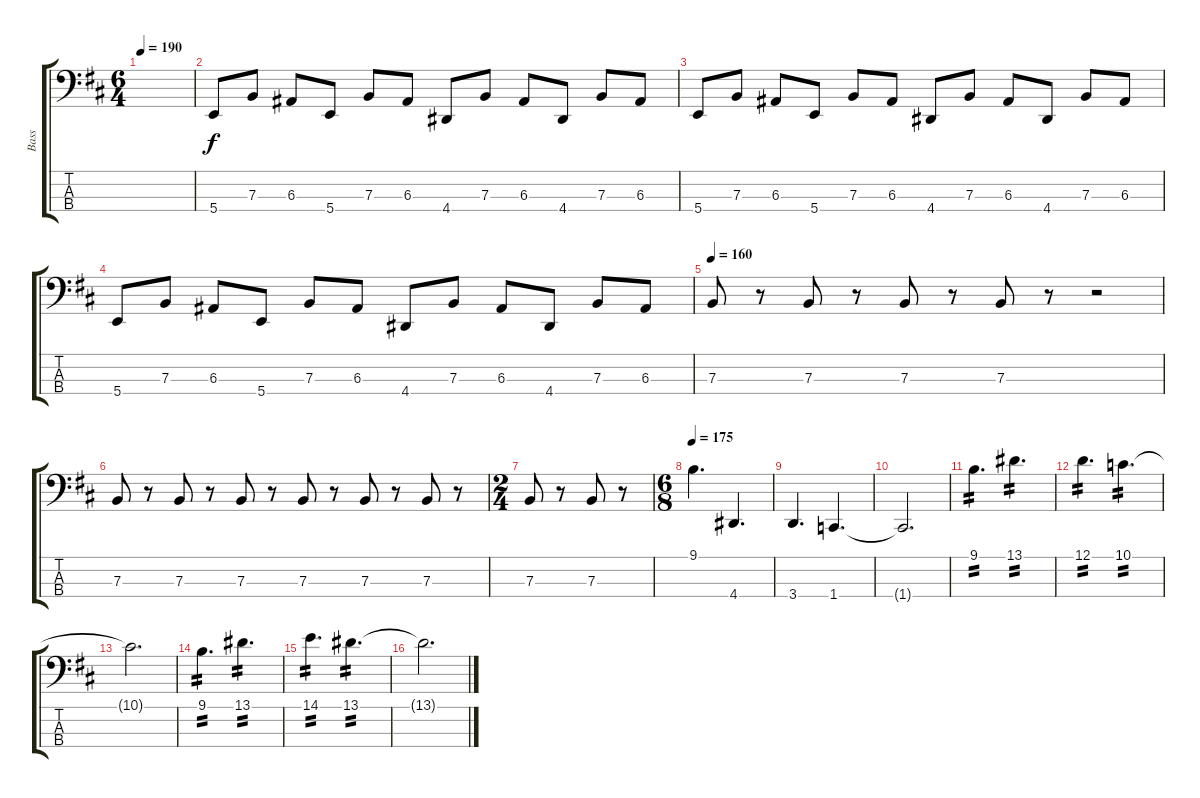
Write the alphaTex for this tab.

\track ("Bass" "Bass") {instrument electricbasspick}
\staff {score tabs}
\tuning (D2 A1 E1 B0) {hide}
\ts (6 4)
\tempo 190
\clef f4
\ks bminor
|
5.4.8 7.3.8 6.3.8 5.4.8 7.3.8 6.3.8 4.4.8 7.3.8 6.3.8 4.4.8 7.3.8 6.3.8 |
5.4.8 7.3.8 6.3.8 5.4.8 7.3.8 6.3.8 4.4.8 7.3.8 6.3.8 4.4.8 7.3.8 6.3.8 |
5.4.8 7.3.8 6.3.8 5.4.8 7.3.8 6.3.8 4.4.8 7.3.8 6.3.8 4.4.8 7.3.8 6.3.8 |
\tempo 160
7.3.8 r.8 7.3.8 r.8 7.3.8 r.8 7.3.8 r.8 r.2 |
7.3.8 r.8 7.3.8 r.8 7.3.8 r.8 7.3.8 r.8 7.3.8 r.8 7.3.8 r.8 |
\ts (2 4)
7.3.8 r.8 7.3.8 r.8 |
\ts (6 8)
\tempo 175
9.1.4{d} 4.4.4{d} |
3.4.4{d} 1.4.4{d} |
1.4{t}.2{d} |
9.1.4{d tp 2} 13.1.4{d tp 2} |
12.1.4{d tp 2} 10.1.4{d tp 2} |
10.1{t}.2{d} |
9.1.4{d tp 2} 13.1.4{d tp 2} |
14.1.4{d tp 2} 13.1.4{d tp 2} |
13.1{t}.2{d}
